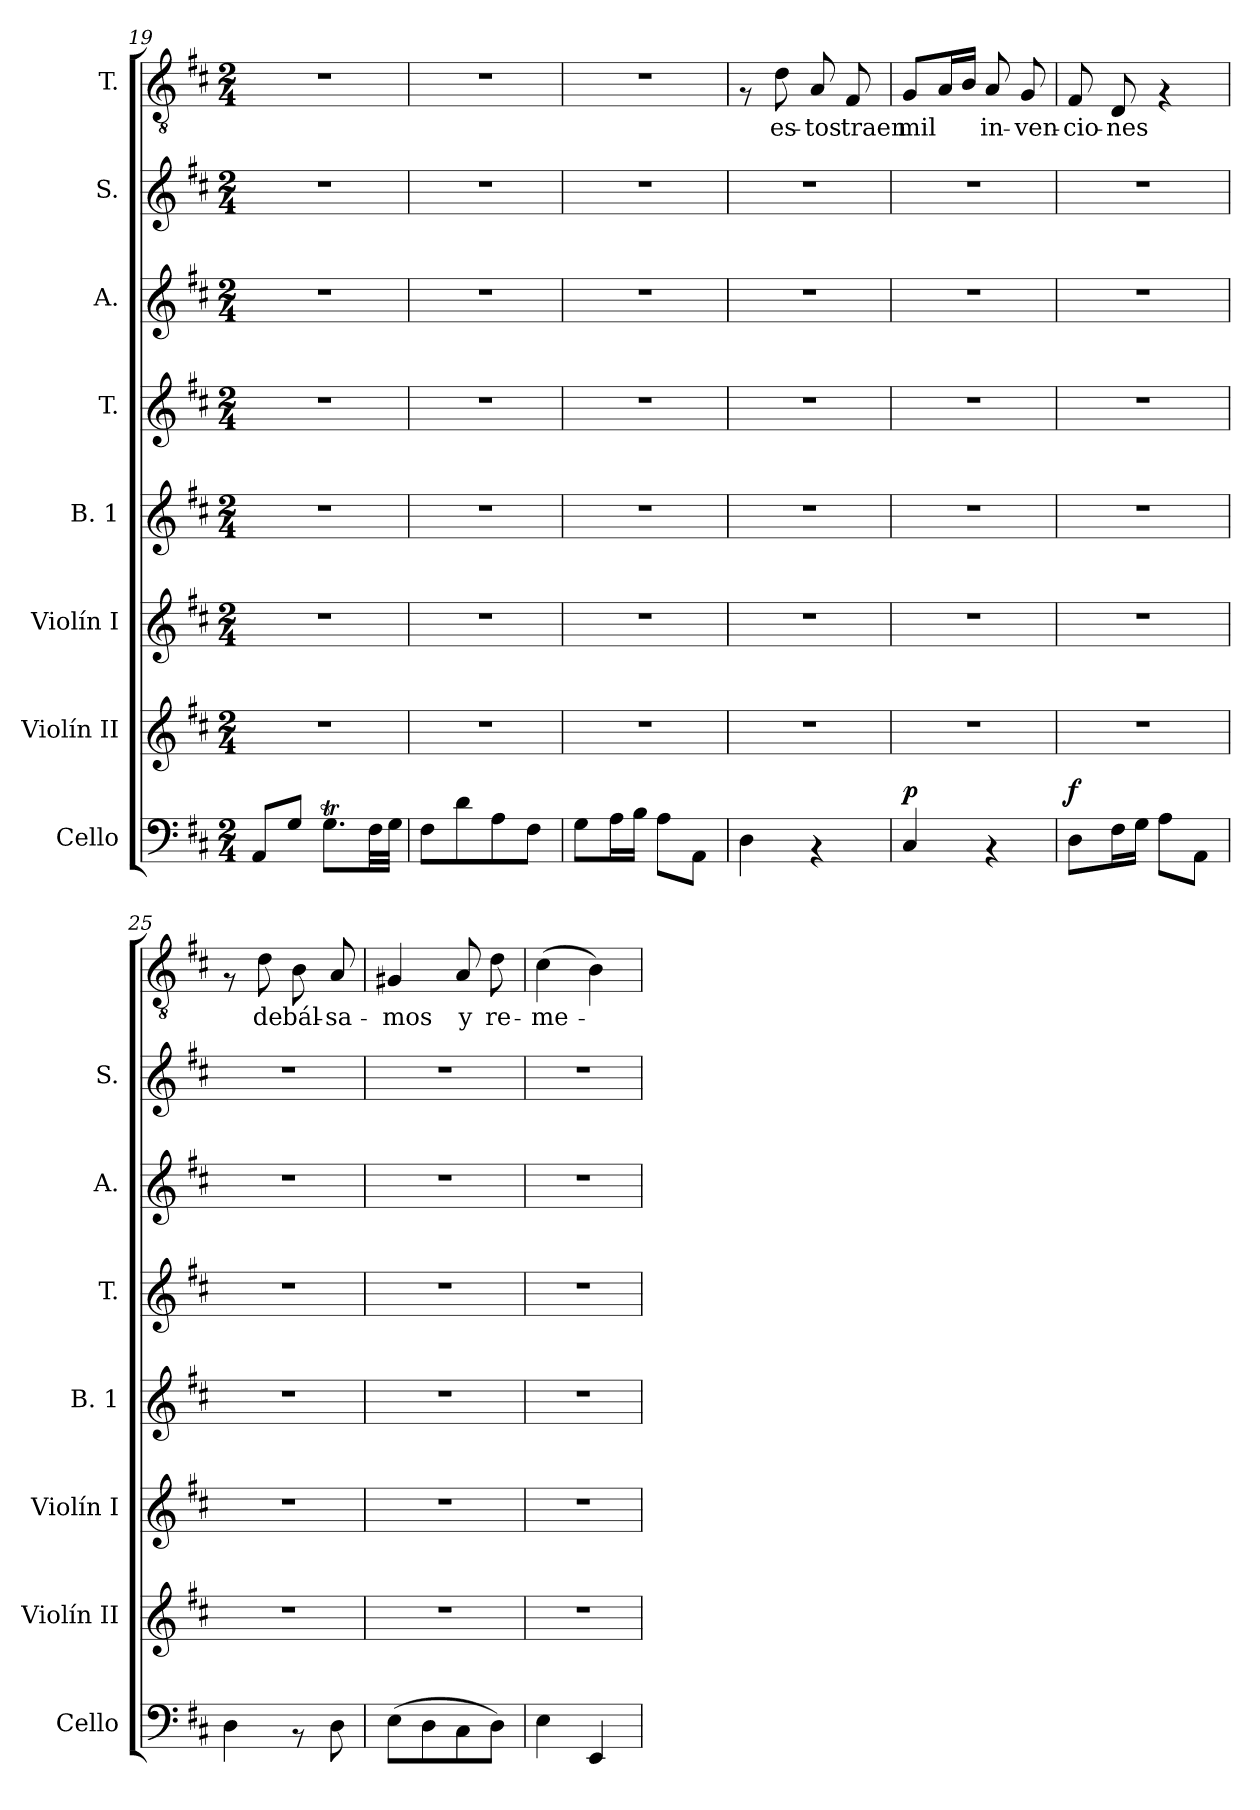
**kern	**dynam	**kern	**kern	**kern	**kern	**kern	**kern	**kern	**text
*part8	*part8	*part7	*part6	*part5	*part4	*part3	*part2	*part1	*part1
*staff8	*staff8	*staff7	*staff6	*staff5	*staff4	*staff3	*staff2	*staff1	*staff1
*I"Cello	*	*I"Violín II	*I"Violín I	*I"B. 1	*I"T.	*I"A.	*I"S.	*I"T.	*
*I'Cello	*	*I'Violín II	*I'Violín I	*I'B. 1	*I'T.	*I'A.	*I'S.	*	*
!!LO:LB:g=z
*clefF4	*	*clefG2	*clefG2	*clefG2	*clefG2	*clefG2	*clefG2	*clefGv2	*
*k[f#c#]	*	*k[f#c#]	*k[f#c#]	*k[f#c#]	*k[f#c#]	*k[f#c#]	*k[f#c#]	*k[f#c#]	*
*D:	*	*D:	*D:	*D:	*D:	*D:	*D:	*D:	*
*M2/4	*	*M2/4	*M2/4	*M2/4	*M2/4	*M2/4	*M2/4	*M2/4	*
=19	=19	=19	=19	=19	=19	=19	=19	=19	=19
8AA/L	.	2r	2r	2r	2r	2r	2r	2r	.
8G/J	.	.	.	.	.	.	.	.	.
8.GT\L	.	.	.	.	.	.	.	.	.
32F#\LL	.	.	.	.	.	.	.	.	.
32G\JJJ	.	.	.	.	.	.	.	.	.
=20	=20	=20	=20	=20	=20	=20	=20	=20	=20
8F#\L	.	2r	2r	2r	2r	2r	2r	2r	.
8d\	.	.	.	.	.	.	.	.	.
8A\	.	.	.	.	.	.	.	.	.
8F#\J	.	.	.	.	.	.	.	.	.
=21	=21	=21	=21	=21	=21	=21	=21	=21	=21
8G\L	.	2r	2r	2r	2r	2r	2r	2r	.
16A\L	.	.	.	.	.	.	.	.	.
16B\JJ	.	.	.	.	.	.	.	.	.
8A\L	.	.	.	.	.	.	.	.	.
8AA\J	.	.	.	.	.	.	.	.	.
=22	=22	=22	=22	=22	=22	=22	=22	=22	=22
4D\	.	2r	2r	2r	2r	2r	2r	8rF	.
!	!	!	!	!	!	!	!	!	!LO:LY:b
.	.	.	.	.	.	.	.	8d\	es-
!	!	!	!	!	!	!	!	!	!LO:LY:b
4rAA	.	.	.	.	.	.	.	8A/	-tos
!	!	!	!	!	!	!	!	!	!LO:LY:b
.	.	.	.	.	.	.	.	8F#/	traen
=23	=23	=23	=23	=23	=23	=23	=23	=23	=23
!	!LO:DY:a	!	!	!	!	!	!	!	!LO:LY:b
4C#/	p	2r	2r	2r	2r	2r	2r	8G/L	mil
.	.	.	.	.	.	.	.	16A/L	.
.	.	.	.	.	.	.	.	16B/JJ	.
!	!	!	!	!	!	!	!	!	!LO:LY:b
4rAA	.	.	.	.	.	.	.	8A/	in-
!	!	!	!	!	!	!	!	!	!LO:LY:b
.	.	.	.	.	.	.	.	8G/	-ven-
=24	=24	=24	=24	=24	=24	=24	=24	=24	=24
!	!LO:DY:a	!	!	!	!	!	!	!	!LO:LY:b
8D\L	f	2r	2r	2r	2r	2r	2r	8F#/	-cio-
!	!	!	!	!	!	!	!	!	!LO:LY:b
16F#\L	.	.	.	.	.	.	.	8D/	-nes
16G\JJ	.	.	.	.	.	.	.	.	.
8A\L	.	.	.	.	.	.	.	4rF	.
8AA\J	.	.	.	.	.	.	.	.	.
!!LO:LB:g=z
=25	=25	=25	=25	=25	=25	=25	=25	=25	=25
4D\	.	2r	2r	2r	2r	2r	2r	8rF	.
!	!	!	!	!	!	!	!	!	!LO:LY:b
.	.	.	.	.	.	.	.	8d\	de
!	!	!	!	!	!	!	!	!	!LO:LY:b
8rAA	.	.	.	.	.	.	.	8B\	bál-
!	!	!	!	!	!	!	!	!	!LO:LY:b
8D\	.	.	.	.	.	.	.	8A/	-sa-
=26	=26	=26	=26	=26	=26	=26	=26	=26	=26
!	!	!	!	!	!	!	!	!	!LO:LY:b
(>8E\L	.	2r	2r	2r	2r	2r	2r	4G#X/	-mos
8D\	.	.	.	.	.	.	.	.	.
!	!	!	!	!	!	!	!	!	!LO:LY:b
8C#\	.	.	.	.	.	.	.	8A/	y
!	!	!	!	!	!	!	!	!	!LO:LY:b
8D\J)	.	.	.	.	.	.	.	8d\	re-
=27	=27	=27	=27	=27	=27	=27	=27	=27	=27
!	!	!	!	!	!	!	!	!	!LO:LY:b
4E\	.	2r	2r	2r	2r	2r	2r	(>4c#\	-me-
4EE/	.	.	.	.	.	.	.	4B\)	.
=	=	=	=	=	=	=	=	=	=
*-	*-	*-	*-	*-	*-	*-	*-	*-	*-
